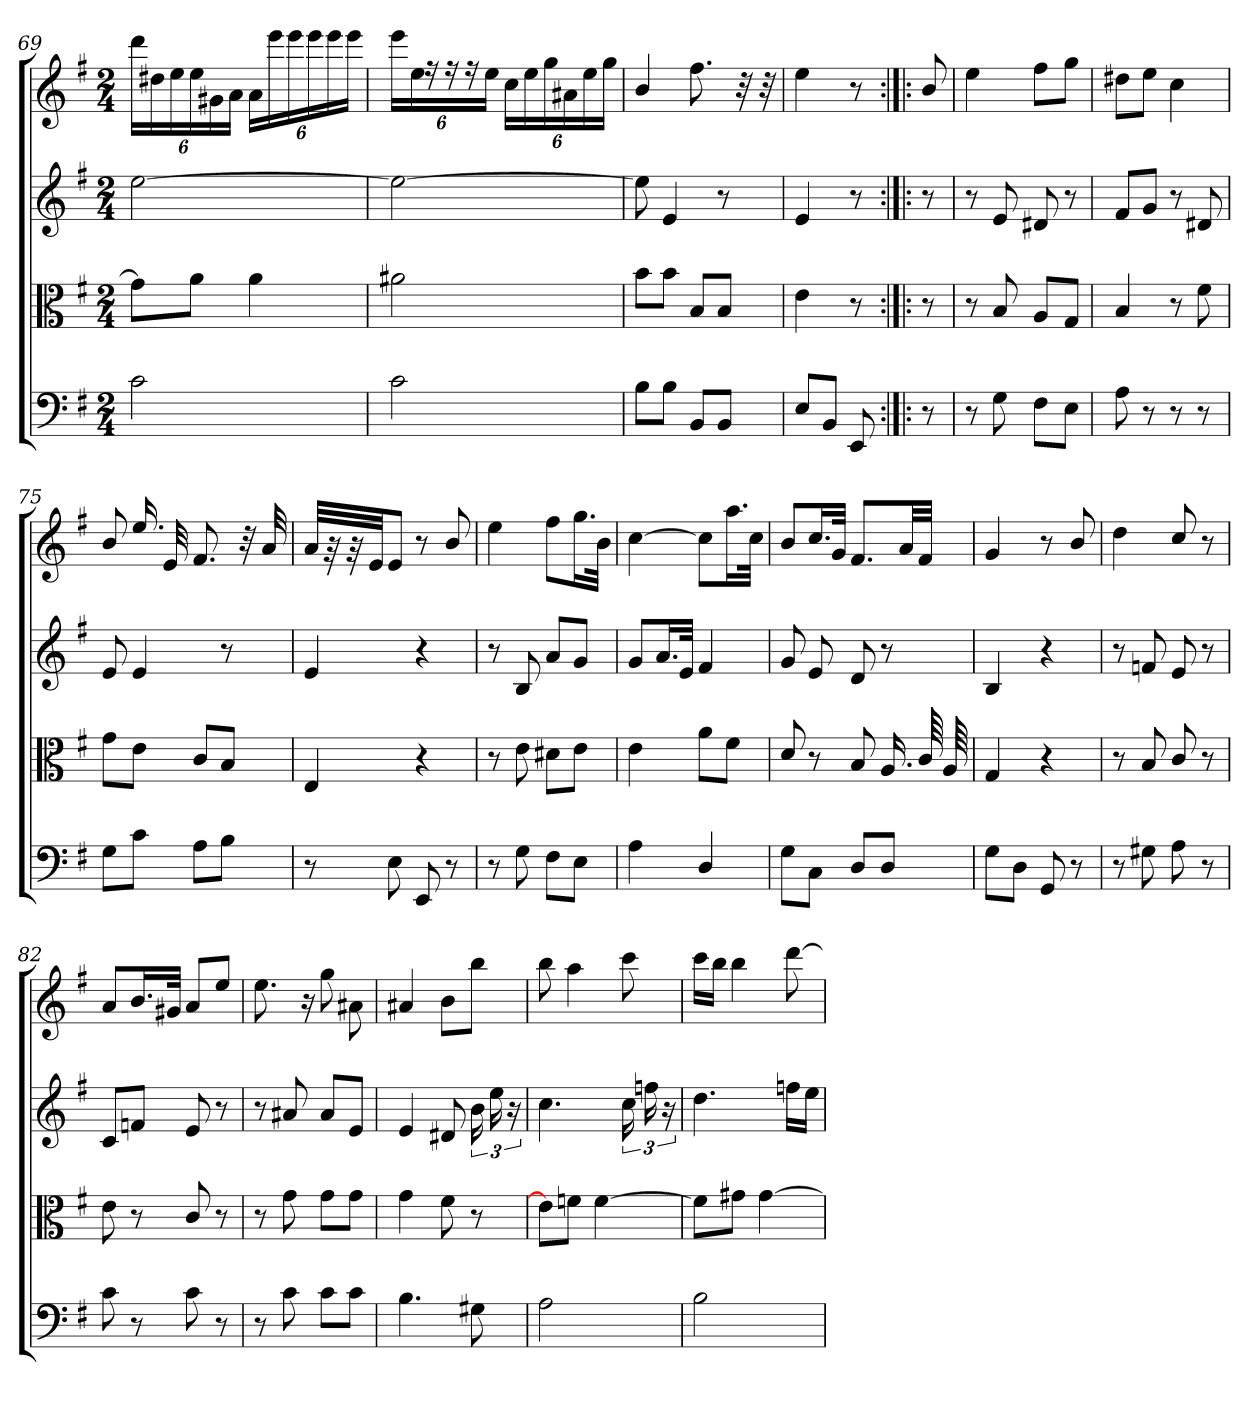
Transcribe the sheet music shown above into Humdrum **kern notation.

**kern	**kern	**kern	**kern
*part4	*part3	*part2	*part1
*staff4	*staff3	*staff2	*staff1
*clefF4	*clefC3	*clefG2	*clefG2
*k[f#]	*k[f#]	*k[f#]	*k[f#]
*e:	*e:	*e:	*e:
*M2/4	*M2/4	*M2/4	*M2/4
=69	=69	=69	=69
2c\	8g#\L]	[2ee\	24ddd\LL
.	.	.	24dd#X\
.	.	.	24ee\
.	8a\J	.	24ee\
.	.	.	24g#X\
.	.	.	24a\JJ
.	4a\	.	24a\LL
.	.	.	24eee\
.	.	.	24eee\
.	.	.	24eee\
.	.	.	24eee\
.	.	.	24eee\JJ
=70	=70	=70	=70
2c\	2a#X\	2ee\_	24eee\LL
.	.	.	24ee\
.	.	.	24r
.	.	.	24r
.	.	.	24r
.	.	.	24ee\JJ
.	.	.	24cc\LL
.	.	.	24ee\
.	.	.	24gg\
.	.	.	24a#X\
.	.	.	24ee\
.	.	.	24gg\JJ
=71	=71	=71	=71
8B\L	8b\L	8ee\]	4b/
8B\J	8b\J	4e/	.
8BB/L	8B/L	.	8.ff#\
8BB/J	8B/J	8r	.
.	.	.	32r
.	.	.	32r
=72	=72	=72	=72
8E/L	4e\	4e/	4ee\
8BB/J	.	.	.
8EE/	8r	8r	8r
=:|!|:	=:|!|:	=:|!|:	=:|!|:
8r	8r	8r	8b/
=73	=73	=73	=73
8r	8r	8r	4ee\
8G\	8B/	8e/	.
8F#\L	8A/L	8d#X/	8ff#\L
8E\J	8G/J	8r	8gg\J
=74	=74	=74	=74
8A\	4B/	8f#/L	8dd#X\L
8r	.	8g/J	8ee\J
8r	8r	8r	4cc\
8r	8f#\	8d#X/	.
=75	=75	=75	=75
8G\L	8g\L	8e/	8b/
8c\J	8e\J	4e/	16.ee/
.	.	.	32e/
8A\L	8c/L	.	8.f#/
8B\J	8B/J	8r	.
.	.	.	32r
.	.	.	32a/
=76	=76	=76	=76
8r	4E/	4e/	32a/LLL
.	.	.	32r
.	.	.	32r
.	.	.	32e/JJ
8E\	.	.	8e/J
8EE/	4r	4r	8r
8r	.	.	8b/
=77	=77	=77	=77
8r	8r	8r	4ee\
8G\	8e\	8B/	.
8F#\L	8d#X\L	8a/L	8ff#\L
8E\J	8e\J	8g/J	16.gg\L
.	.	.	32b\JJk
=78	=78	=78	=78
4A\	4e\	8g/L	[4cc\
.	.	16.a/L	.
.	.	32e/JJk	.
4D/	8a\L	4f#/	8cc\L]
.	8f#\J	.	16.aa\L
.	.	.	32cc\JJk
=79	=79	=79	=79
8G\L	8d/	8g/	8b/L
8C\J	8r	8e/	16.cc/L
.	.	.	32g/JJk
8D/L	8B/	8d/	8.f#/L
8D/J	16.A/	8r	.
.	.	.	32a/LL
.	64c/	.	32f#/JJJ
.	64A/	.	.
=80	=80	=80	=80
8G\L	4G/	4B/	4g/
8D\J	.	.	.
8GG/	4r	4r	8r
8r	.	.	8b/
=81	=81	=81	=81
8r	8r	8r	4dd\
8G#X\	8B/	8fn/	.
8A\	8c/	8e/	8cc/
8r	8r	8r	8r
=82	=82	=82	=82
8c\	8e\	8c/L	8a/L
8r	8r	8fn/J	16.b/L
.	.	.	32g#X/JJk
8c\	8c/	8e/	8a/L
8r	8r	8r	8ee/J
=83	=83	=83	=83
8r	8r	8r	8.ee\
8c\	8g\	8a#X/	.
.	.	.	16r
8c\L	8g\L	8a#/L	8gg\
8c\J	8g\J	8e/J	8a#X\
=84	=84	=84	=84
4.B\	4g\	4e/	4a#X/
.	8f#\	8d#X/	8b\L
8G#X\	8r	24b\	8bb\J
.	.	24ee\	.
.	.	24r	.
=85	=85	=85	=85
2A\	8e\L]	4.cc\	8bb\
.	8fn\J	.	4aa\
.	[4f\	.	.
.	.	24cc\	8ccc\
.	.	24ffn\	.
.	.	24r	.
=86	=86	=86	=86
2B\	8f\L]	4.dd\	16ccc\LL
.	.	.	16bb\JJ
.	8g#X\J	.	4bb\
.	[4g#\	.	.
.	.	16ffn\LL	[8ddd\
.	.	16ee\JJ	.
=	=	=	=
*-	*-	*-	*-
